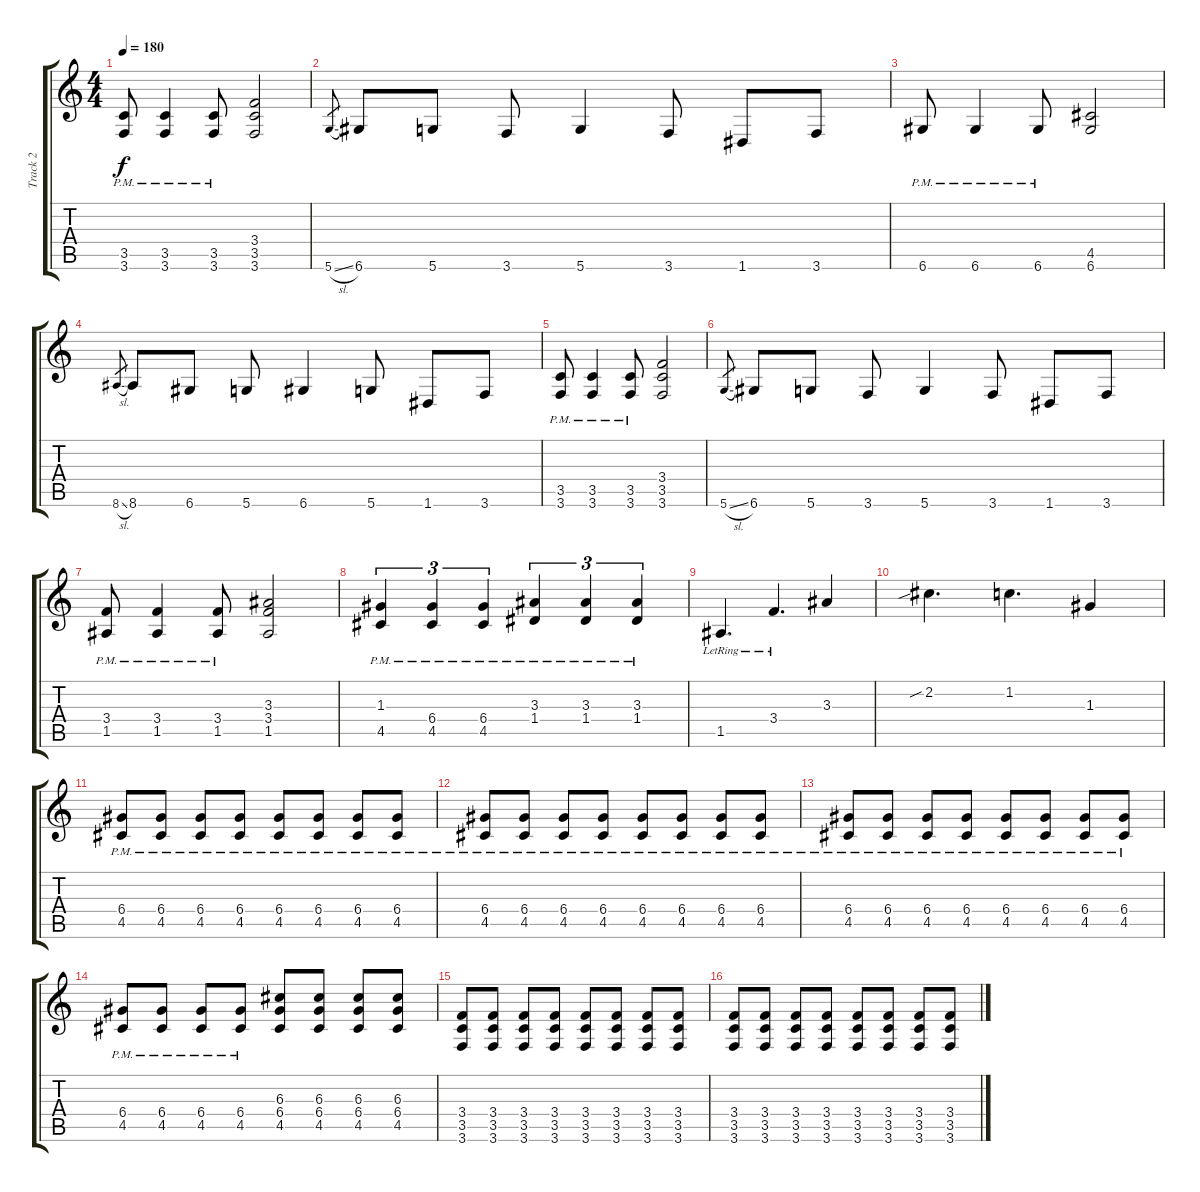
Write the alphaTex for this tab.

\track ("Track 2" "Track 2") {instrument distortionguitar}
\staff {score tabs}
\tuning (E4 B3 G3 D3 A2 D2) {hide}
\ts (4 4)
\tempo 180
\clef g2
\ks c
(3.5{pm} 3.6{pm}).8{dy f} (3.5{pm} 3.6{pm}).4 (3.5{pm} 3.6{pm}).8 (3.4 3.5 3.6).2 |
5.6{sl}.8{gr} 6.6.8 5.6.8 3.6.8 5.6.4 3.6.8 1.6.8 3.6.8 |
6.6{pm}.8 6.6{pm}.4 6.6{pm}.8 (4.5 6.6).2 |
8.6{sl}.8{gr} 8.6.8 6.6.8 5.6.8 6.6.4 5.6.8 1.6.8 3.6.8 |
(3.5{pm} 3.6{pm}).8 (3.5{pm} 3.6{pm}).4 (3.5{pm} 3.6{pm}).8 (3.4 3.5 3.6).2 |
5.6{sl}.8{gr} 6.6.8 5.6.8 3.6.8 5.6.4 3.6.8 1.6.8 3.6.8 |
(3.4{pm} 1.5{pm}).8 (3.4{pm} 1.5{pm}).4 (3.4{pm} 1.5{pm}).8 (3.3 3.4 1.5).2 |
(1.3{pm} 4.5{pm}).4{tu (3 2)} (6.4{pm} 4.5{pm}).4{tu (3 2)} (6.4{pm} 4.5{pm}).4{tu (3 2)} (3.3{pm} 1.4{pm}).4{tu (3 2)} (3.3{pm} 1.4{pm}).4{tu (3 2)} (3.3{pm} 1.4{pm}).4{tu (3 2)} |
1.5{lr}.4{d} 3.4{lr}.4{d} 3.3.4 |
2.2{sib}.4{d} 1.2.4{d} 1.3.4 |
(6.4{pm} 4.5{pm}).8 (6.4{pm} 4.5{pm}).8 (6.4{pm} 4.5{pm}).8 (6.4{pm} 4.5{pm}).8 (6.4{pm} 4.5{pm}).8 (6.4{pm} 4.5{pm}).8 (6.4{pm} 4.5{pm}).8 (6.4{pm} 4.5{pm}).8 |
(6.4{pm} 4.5{pm}).8 (6.4{pm} 4.5{pm}).8 (6.4{pm} 4.5{pm}).8 (6.4{pm} 4.5{pm}).8 (6.4{pm} 4.5{pm}).8 (6.4{pm} 4.5{pm}).8 (6.4{pm} 4.5{pm}).8 (6.4{pm} 4.5{pm}).8 |
(6.4{pm} 4.5{pm}).8 (6.4{pm} 4.5{pm}).8 (6.4{pm} 4.5{pm}).8 (6.4{pm} 4.5{pm}).8 (6.4{pm} 4.5{pm}).8 (6.4{pm} 4.5{pm}).8 (6.4{pm} 4.5{pm}).8 (6.4{pm} 4.5{pm}).8 |
(6.4{pm} 4.5{pm}).8 (6.4{pm} 4.5{pm}).8 (6.4{pm} 4.5{pm}).8 (6.4{pm} 4.5{pm}).8 (6.3 6.4 4.5).8 (6.3 6.4 4.5).8 (6.3 6.4 4.5).8 (6.3 6.4 4.5).8 |
(3.4 3.5 3.6).8 (3.4 3.5 3.6).8 (3.4 3.5 3.6).8 (3.4 3.5 3.6).8 (3.4 3.5 3.6).8 (3.4 3.5 3.6).8 (3.4 3.5 3.6).8 (3.4 3.5 3.6).8 |
(3.4 3.5 3.6).8 (3.4 3.5 3.6).8 (3.4 3.5 3.6).8 (3.4 3.5 3.6).8 (3.4 3.5 3.6).8 (3.4 3.5 3.6).8 (3.4 3.5 3.6).8 (3.4 3.5 3.6).8
